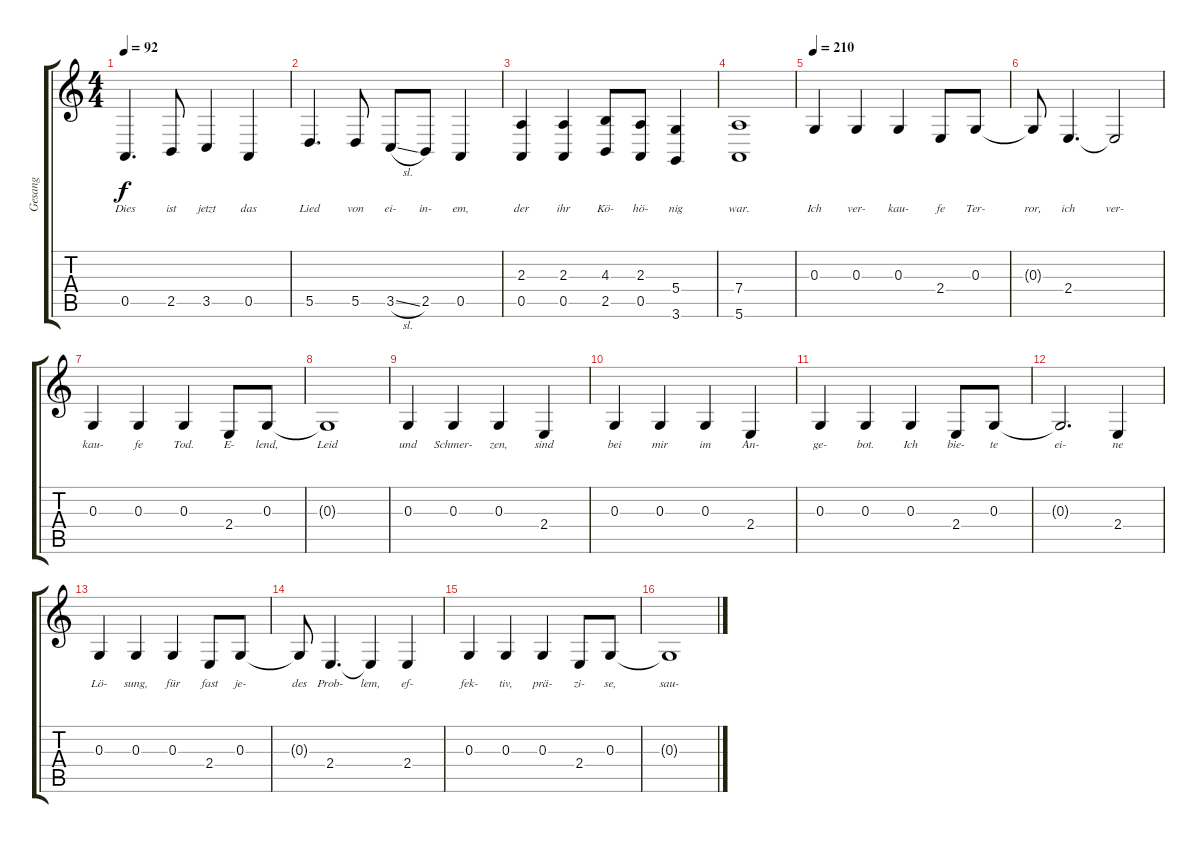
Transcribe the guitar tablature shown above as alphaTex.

\track ("Gesang" "Gesang") {instrument lead3calliope}
\staff {score tabs}
\tuning (E4 B3 G3 D3 A2 E2) {hide}
\ts (4 4)
\tempo 92
\clef g2
\ks c
0.5.4{d lyrics (0 "Dies") lyrics (1 "") lyrics (2 "") lyrics (3 "") lyrics (4 "") dy f} 2.5.8{lyrics (0 "ist") lyrics (1 "") lyrics (2 "") lyrics (3 "") lyrics (4 "")} 3.5.4{lyrics (0 "jetzt") lyrics (1 "") lyrics (2 "") lyrics (3 "") lyrics (4 "")} 0.5.4{lyrics (0 "das") lyrics (1 "") lyrics (2 "") lyrics (3 "") lyrics (4 "")} |
5.5.4{d lyrics (0 "Lied") lyrics (1 "") lyrics (2 "") lyrics (3 "") lyrics (4 "")} 5.5.8{lyrics (0 "von") lyrics (1 "") lyrics (2 "") lyrics (3 "") lyrics (4 "")} 3.5{sl}.8{lyrics (0 "ei-") lyrics (1 "") lyrics (2 "") lyrics (3 "") lyrics (4 "")} 2.5.8{lyrics (0 "in-") lyrics (1 "") lyrics (2 "") lyrics (3 "") lyrics (4 "")} 0.5.4{lyrics (0 "em,") lyrics (1 "") lyrics (2 "") lyrics (3 "") lyrics (4 "")} |
(2.3 0.5).4{lyrics (0 "der") lyrics (1 "") lyrics (2 "") lyrics (3 "") lyrics (4 "")} (2.3 0.5).4{lyrics (0 "ihr") lyrics (1 "") lyrics (2 "") lyrics (3 "") lyrics (4 "")} (4.3 2.5).8{lyrics (0 "Kö-") lyrics (1 "") lyrics (2 "") lyrics (3 "") lyrics (4 "")} (2.3 0.5).8{lyrics (0 "hö-") lyrics (1 "") lyrics (2 "") lyrics (3 "") lyrics (4 "")} (5.4 3.6).4{lyrics (0 "nig") lyrics (1 "") lyrics (2 "") lyrics (3 "") lyrics (4 "")} |
(7.4 5.6).1{lyrics (0 "war.") lyrics (1 "") lyrics (2 "") lyrics (3 "") lyrics (4 "")} |
\tempo 210
0.3.4{lyrics (0 "Ich") lyrics (1 "") lyrics (2 "") lyrics (3 "") lyrics (4 "") instrument lead2sawtooth} 0.3.4{lyrics (0 "ver-") lyrics (1 "") lyrics (2 "") lyrics (3 "") lyrics (4 "")} 0.3.4{lyrics (0 "kau-") lyrics (1 "") lyrics (2 "") lyrics (3 "") lyrics (4 "")} 2.4.8{lyrics (0 "fe") lyrics (1 "") lyrics (2 "") lyrics (3 "") lyrics (4 "")} 0.3.8{lyrics (0 "Ter-") lyrics (1 "") lyrics (2 "") lyrics (3 "") lyrics (4 "")} |
0.3{t}.8{lyrics (0 "ror,") lyrics (1 "") lyrics (2 "") lyrics (3 "") lyrics (4 "")} 2.4.4{d lyrics (0 "ich") lyrics (1 "") lyrics (2 "") lyrics (3 "") lyrics (4 "")} 2.4{t}.2{lyrics (0 "ver-") lyrics (1 "") lyrics (2 "") lyrics (3 "") lyrics (4 "")} |
0.3.4{lyrics (0 "kau-") lyrics (1 "") lyrics (2 "") lyrics (3 "") lyrics (4 "")} 0.3.4{lyrics (0 "fe") lyrics (1 "") lyrics (2 "") lyrics (3 "") lyrics (4 "")} 0.3.4{lyrics (0 "Tod.") lyrics (1 "") lyrics (2 "") lyrics (3 "") lyrics (4 "")} 2.4.8{lyrics (0 "E-") lyrics (1 "") lyrics (2 "") lyrics (3 "") lyrics (4 "")} 0.3.8{lyrics (0 "lend,") lyrics (1 "") lyrics (2 "") lyrics (3 "") lyrics (4 "")} |
0.3{t}.1{lyrics (0 "Leid") lyrics (1 "") lyrics (2 "") lyrics (3 "") lyrics (4 "")} |
0.3.4{lyrics (0 "und") lyrics (1 "") lyrics (2 "") lyrics (3 "") lyrics (4 "")} 0.3.4{lyrics (0 "Schmer-") lyrics (1 "") lyrics (2 "") lyrics (3 "") lyrics (4 "")} 0.3.4{lyrics (0 "zen,") lyrics (1 "") lyrics (2 "") lyrics (3 "") lyrics (4 "")} 2.4.4{lyrics (0 "sind") lyrics (1 "") lyrics (2 "") lyrics (3 "") lyrics (4 "")} |
0.3.4{lyrics (0 "bei") lyrics (1 "") lyrics (2 "") lyrics (3 "") lyrics (4 "")} 0.3.4{lyrics (0 "mir") lyrics (1 "") lyrics (2 "") lyrics (3 "") lyrics (4 "")} 0.3.4{lyrics (0 "im") lyrics (1 "") lyrics (2 "") lyrics (3 "") lyrics (4 "")} 2.4.4{lyrics (0 "An-") lyrics (1 "") lyrics (2 "") lyrics (3 "") lyrics (4 "")} |
0.3.4{lyrics (0 "ge-") lyrics (1 "") lyrics (2 "") lyrics (3 "") lyrics (4 "")} 0.3.4{lyrics (0 "bot.") lyrics (1 "") lyrics (2 "") lyrics (3 "") lyrics (4 "")} 0.3.4{lyrics (0 "Ich") lyrics (1 "") lyrics (2 "") lyrics (3 "") lyrics (4 "")} 2.4.8{lyrics (0 "bie-") lyrics (1 "") lyrics (2 "") lyrics (3 "") lyrics (4 "")} 0.3.8{lyrics (0 "te") lyrics (1 "") lyrics (2 "") lyrics (3 "") lyrics (4 "")} |
0.3{t}.2{d lyrics (0 "ei-") lyrics (1 "") lyrics (2 "") lyrics (3 "") lyrics (4 "")} 2.4.4{lyrics (0 "ne") lyrics (1 "") lyrics (2 "") lyrics (3 "") lyrics (4 "")} |
0.3.4{lyrics (0 "Lö-") lyrics (1 "") lyrics (2 "") lyrics (3 "") lyrics (4 "")} 0.3.4{lyrics (0 "sung,") lyrics (1 "") lyrics (2 "") lyrics (3 "") lyrics (4 "")} 0.3.4{lyrics (0 "für") lyrics (1 "") lyrics (2 "") lyrics (3 "") lyrics (4 "")} 2.4.8{lyrics (0 "fast") lyrics (1 "") lyrics (2 "") lyrics (3 "") lyrics (4 "")} 0.3.8{lyrics (0 "je-") lyrics (1 "") lyrics (2 "") lyrics (3 "") lyrics (4 "")} |
0.3{t}.8{lyrics (0 "des") lyrics (1 "") lyrics (2 "") lyrics (3 "") lyrics (4 "")} 2.4.4{d lyrics (0 "Prob-") lyrics (1 "") lyrics (2 "") lyrics (3 "") lyrics (4 "")} 2.4{t}.4{lyrics (0 "lem,") lyrics (1 "") lyrics (2 "") lyrics (3 "") lyrics (4 "")} 2.4.4{lyrics (0 "ef-") lyrics (1 "") lyrics (2 "") lyrics (3 "") lyrics (4 "")} |
0.3.4{lyrics (0 "fek-") lyrics (1 "") lyrics (2 "") lyrics (3 "") lyrics (4 "")} 0.3.4{lyrics (0 "tiv,") lyrics (1 "") lyrics (2 "") lyrics (3 "") lyrics (4 "")} 0.3.4{lyrics (0 "prä-") lyrics (1 "") lyrics (2 "") lyrics (3 "") lyrics (4 "")} 2.4.8{lyrics (0 "zi-") lyrics (1 "") lyrics (2 "") lyrics (3 "") lyrics (4 "")} 0.3.8{lyrics (0 "se,") lyrics (1 "") lyrics (2 "") lyrics (3 "") lyrics (4 "")} |
0.3{t}.1{lyrics (0 "sau-") lyrics (1 "") lyrics (2 "") lyrics (3 "") lyrics (4 "")}
